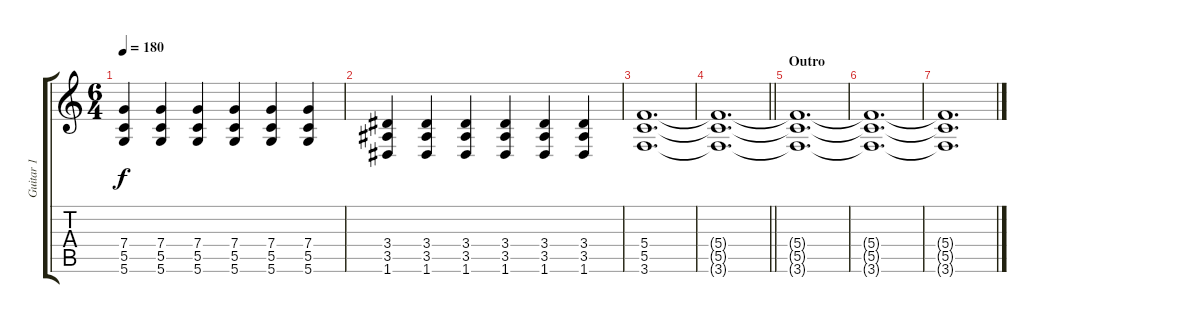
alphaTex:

\track ("Guitar 1" "Guitar 1") {instrument distortionguitar}
\staff {score tabs}
\tuning (D4 A3 F3 C3 G2 D2) {hide}
\ts (6 4)
\tempo 180
\clef g2
\ks c
(7.4 5.5 5.6).4{dy f} (7.4 5.5 5.6).4 (7.4 5.5 5.6).4 (7.4 5.5 5.6).4 (7.4 5.5 5.6).4 (7.4 5.5 5.6).4 |
(3.4 3.5 1.6).4 (3.4 3.5 1.6).4 (3.4 3.5 1.6).4 (3.4 3.5 1.6).4 (3.4 3.5 1.6).4 (3.4 3.5 1.6).4 |
(5.4 5.5 3.6).1{d} |
\barLineRight lightlight
(5.4{t} 5.5{t} 3.6{t}).1{d} |
\section ("" "Outro")
(5.4{t} 5.5{t} 3.6{t}).1{d} |
(5.4{t} 5.5{t} 3.6{t}).1{d volume 0} |
(5.4{t} 5.5{t} 3.6{t}).1{d}
